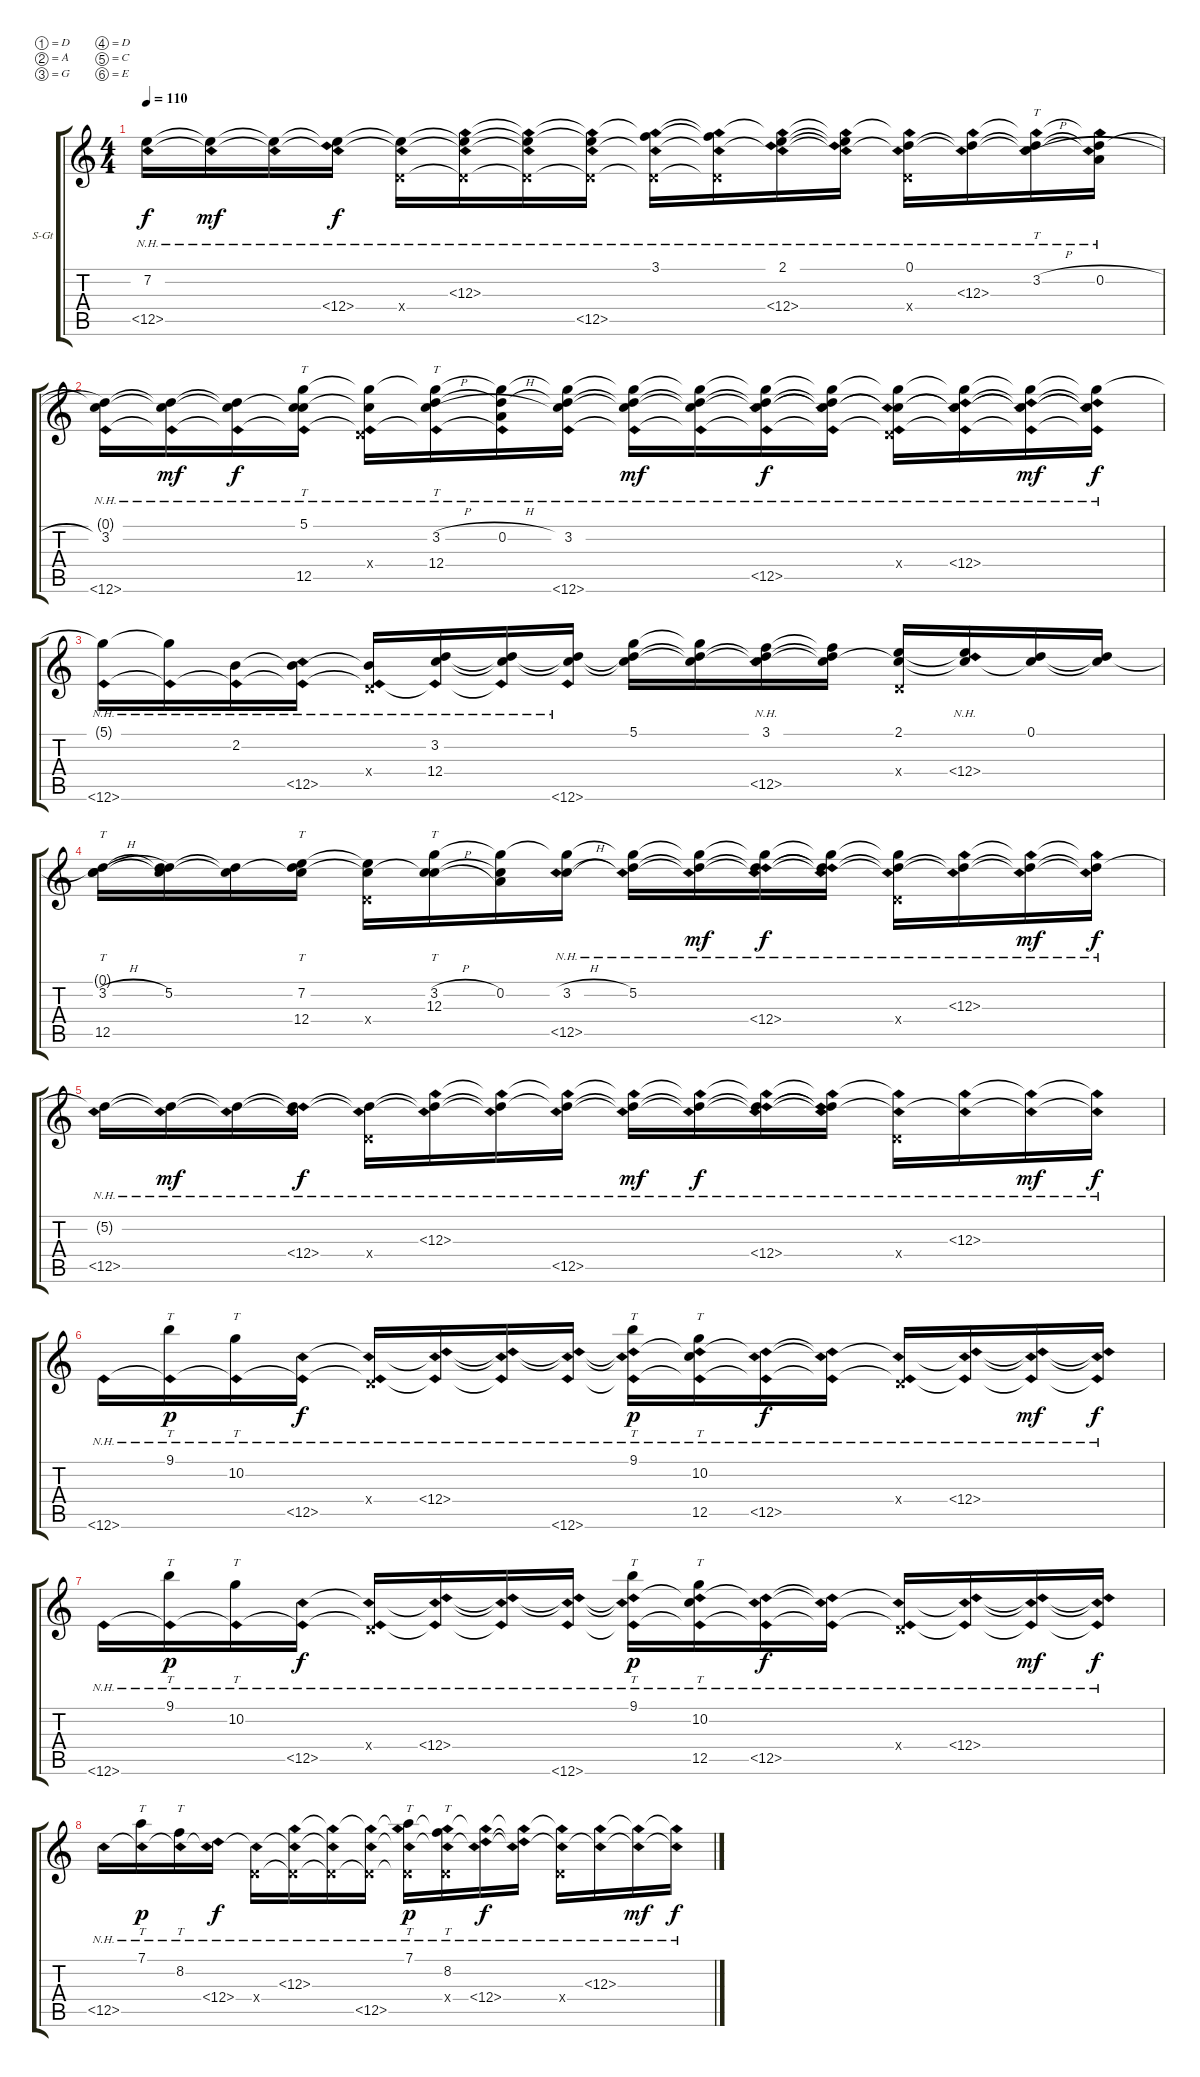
\bracketExtendMode groupsimilarinstruments
\firstSystemTrackNameOrientation horizontal
\otherSystemsTrackNameOrientation horizontal
\track ("Pista 1" "S-Gt") {instrument acousticguitarsteel}
\staff {score tabs}
\tuning (D4 A3 G3 D3 C3 E2)
\ts (4 4)
\tempo 110
\clef g2
\ks c
(12.5{nh} 7.2{t}).16{dy f} (12.5{nh t} 7.2{t}).16{dy mf} (12.5{nh t} 7.2{t}).16 (12.4{nh} 12.5{nh t} 7.2{t}).16{dy f} (0.4{x} 12.5{nh t} 7.2{t}).16 (12.3{nh} 12.5{nh t} 7.2{t} 0.4{x t}).16 (12.5{nh t} 7.2{t} 0.4{x t} 12.3{nh t}).16 (7.2{t} 12.5{nh} 0.4{x t} 12.3{nh t}).16 (3.1 0.4{x t} 12.3{nh t} 12.5{nh t}).16 (3.1{t} 0.4{x t} 12.3{nh t} 12.5{nh t}).16 (2.1 12.4{nh} 12.3{nh t} 12.5{nh t}).16 (2.1{t} 12.4{nh t} 12.3{nh t} 12.5{nh t}).16 (0.1 12.3{nh t} 0.4{x} 12.5{nh t}).16 (12.3{nh} 0.1{t} 12.5{nh t}).16 (3.2{h} 0.1{t} 12.3{nh t} 12.5{nh t}).16{tt} (0.1{t} 0.2{h} 12.3{nh t} 12.5{nh t}).16 |
(3.2 12.6{nh} 0.1{t}).16 (0.1{t} 3.2{t} 12.6{nh t}).16{dy mf} (0.1{t} 3.2{t} 12.6{nh t}).16{dy f} (5.1 12.5 3.2{t} 12.6{nh t}).16{tt} (3.2{t} 0.4{x} 12.6{nh t} 5.1{t}).16 (3.2{h} 12.4 12.6{nh t} 5.1{t}).16{tt} (0.2{h} 12.6{nh t} 12.4{t} 5.1{t}).16 (3.2 12.6{nh} 12.4{t} 5.1{t}).16 (12.4{t} 3.2{t} 12.6{nh t} 5.1{t}).16{dy mf} (12.4{t} 3.2{t} 12.6{nh t} 5.1{t}).16 (12.5{nh} 12.4{t} 3.2{t} 12.6{nh t} 5.1{t}).16{dy f} (12.4{t} 3.2{t} 12.5{nh t} 12.6{nh t} 5.1{t}).16 (0.4{x} 3.2{t} 12.5{nh t} 12.6{nh t} 5.1{t}).16 (12.4{nh} 3.2{t} 12.5{nh t} 12.6{nh t} 5.1{t}).16 (3.2{t} 12.4{nh t} 12.5{nh t} 12.6{nh t} 5.1{t}).16{dy mf} (3.2{t} 12.4{nh t} 12.5{nh t} 12.6{nh t} 5.1{t}).16{dy f} |
(12.6{nh} 5.1{t}).16 (5.1{t} 12.6{nh t}).16 (2.2 12.6{nh t}).16 (12.5{nh} 2.2{t} 12.6{nh t}).16 (2.2{t} 0.4{x} 12.6{nh t}).16 (3.2 12.4 12.6{nh t}).16 (12.6{nh t} 12.4{t} 3.2{t}).16 (12.6{nh} 12.4{t} 3.2{t}).16 (5.1 12.4{t} 3.2{t}).16 (5.1{t} 12.4{t} 3.2{t}).16 (3.1 12.5{nh} 12.4{t} 3.2{t}).16 (3.1{t} 12.4{t} 3.2{t}).16 (2.1 0.4{x} 3.2{t}).16 (2.1{t} 12.4{nh} 3.2{t}).16 (0.1 3.2{t}).16 (3.2{t} 0.1{t}).16 |
(3.2{h} 12.5 0.1{t}).16{tt} (5.2 0.1{t} 12.5{t}).16 (0.1{t} 12.5{t}).16 (7.2 12.4 12.5{t}).16{tt} (7.2{t} 0.4{x} 12.5{t}).16 (3.2{h} 12.3 12.5{t}).16{tt} (0.2 12.5{t} 12.3{t}).16 (3.2{h} 12.5{nh} 12.3{t}).16 (5.2 12.3{t} 12.5{nh t}).16 (12.3{t} 12.5{nh t} 5.2{t}).16{dy mf} (12.4{nh} 12.3{t} 12.5{nh t} 5.2{t}).16{dy f} (12.4{nh t} 12.3{t} 12.5{nh t} 5.2{t}).16 (12.3{t} 0.4{x} 12.5{nh t} 5.2{t}).16 (12.3{nh} 12.5{nh t} 5.2{t}).16 (12.3{nh t} 12.5{nh t} 5.2{t}).16{dy mf} (12.3{nh t} 12.5{nh t} 5.2{t}).16{dy f} |
(12.5{nh} 5.2{t}).16 (12.5{nh t} 5.2{t}).16{dy mf} (12.5{nh t} 5.2{t}).16 (12.4{nh} 12.5{nh t} 5.2{t}).16{dy f} (0.4{x} 12.5{nh t} 5.2{t}).16 (12.3{nh} 12.5{nh t} 5.2{t}).16 (12.5{nh t} 5.2{t} 12.3{nh t}).16 (5.2{t} 12.5{nh} 12.3{nh t}).16 (5.2{t} 12.3{nh t} 12.5{nh t}).16{dy mf} (5.2{t} 12.3{nh t} 12.5{nh t}).16{dy f} (12.4{nh} 5.2{t} 12.3{nh t} 12.5{nh t}).16 (5.2{t} 12.4{nh t} 12.3{nh t} 12.5{nh t}).16 (12.3{nh t} 0.4{x} 12.5{nh t}).16 (12.3{nh} 12.5{nh t}).16 (12.3{nh t} 12.5{nh t}).16{dy mf} (12.3{nh t} 12.5{nh t}).16{dy f} |
12.6{nh}.16 (9.1 12.6{nh t}).16{tt dy p} (10.2 12.6{nh t}).16{tt} (12.5{nh} 12.6{nh t}).16{dy f} (0.4{x} 12.6{nh t} 12.5{nh t}).16 (12.4{nh} 12.6{nh t} 12.5{nh t}).16 (12.6{nh t} 12.5{nh t} 12.4{nh t}).16 (12.6{nh} 12.5{nh t} 12.4{nh t}).16 (9.1 12.5{nh t} 12.4{nh t} 12.6{nh t}).16{tt dy p} (10.2 12.5 12.4{nh t} 12.6{nh t}).16{tt} (12.5{nh} 12.4{nh t} 12.6{nh t}).16{dy f} (12.4{nh t} 12.5{nh t} 12.6{nh t}).16 (0.4{x} 12.5{nh t} 12.6{nh t}).16 (12.4{nh} 12.5{nh t} 12.6{nh t}).16 (12.4{nh t} 12.5{nh t} 12.6{nh t}).16{dy mf} (12.4{nh t} 12.5{nh t} 12.6{nh t}).16{dy f} |
12.6{nh}.16 (9.1 12.6{nh t}).16{tt dy p} (10.2 12.6{nh t}).16{tt} (12.5{nh} 12.6{nh t}).16{dy f} (0.4{x} 12.6{nh t} 12.5{nh t}).16 (12.4{nh} 12.6{nh t} 12.5{nh t}).16 (12.6{nh t} 12.5{nh t} 12.4{nh t}).16 (12.6{nh} 12.5{nh t} 12.4{nh t}).16 (9.1 12.5{nh t} 12.4{nh t} 12.6{nh t}).16{tt dy p} (10.2 12.5 12.4{nh t} 12.6{nh t}).16{tt} (12.5{nh} 12.4{nh t} 12.6{nh t}).16{dy f} (12.4{nh t} 12.5{nh t} 12.6{nh t}).16 (0.4{x} 12.5{nh t} 12.6{nh t}).16 (12.4{nh} 12.5{nh t} 12.6{nh t}).16 (12.4{nh t} 12.5{nh t} 12.6{nh t}).16{dy mf} (12.4{nh t} 12.5{nh t} 12.6{nh t}).16{dy f} |
12.5{nh}.16 (7.1 12.5{nh t}).16{tt dy p} (8.2 12.5{nh t}).16{tt} (12.4{nh} 12.5{nh t}).16{dy f} (0.4{x} 12.5{nh t}).16 (12.3{nh} 12.5{nh t} 0.4{x t}).16 (12.5{nh t} 0.4{x t} 12.3{nh t}).16 (12.5{nh} 0.4{x t} 12.3{nh t}).16 (7.1 0.4{x t} 12.3{nh t} 12.5{nh t}).16{tt dy p} (8.2 0.4{x} 12.3{nh t} 12.5{nh t}).16{tt} (12.4{nh} 12.3{nh t} 12.5{nh t}).16{dy f} (12.4{nh t} 12.3{nh t} 12.5{nh t}).16 (12.3{nh t} 0.4{x} 12.5{nh t}).16 (12.3{nh} 12.5{nh t}).16 (12.3{nh t} 12.5{nh t}).16{dy mf} (12.3{nh t} 12.5{nh t}).16{dy f}
